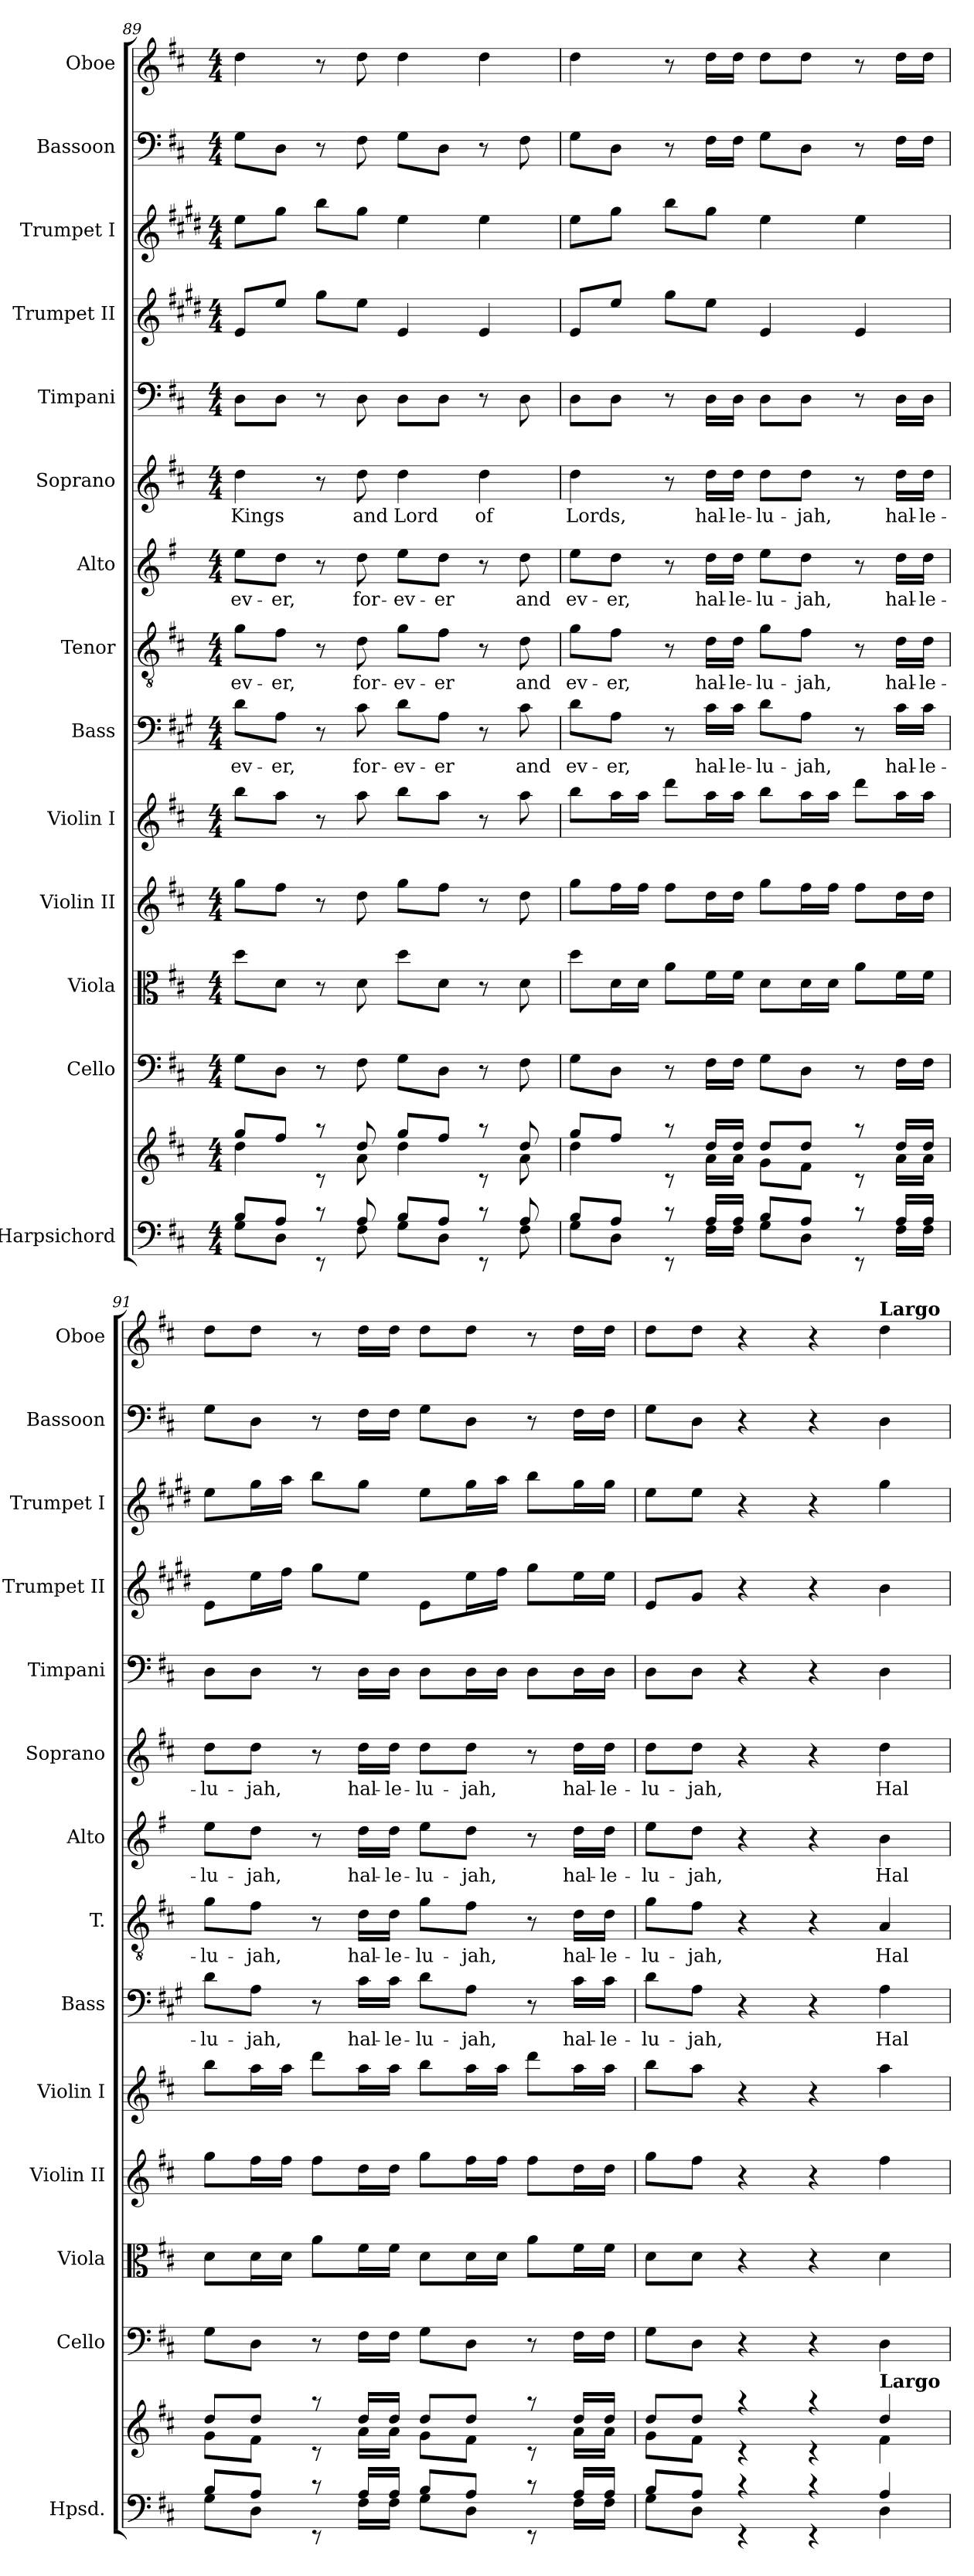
**kern	**kern	**kern	**kern	**kern	**kern	**kern	**text	**kern	**text	**kern	**text	**kern	**text	**kern	**kern	**kern	**kern	**kern
*part14	*part14	*part13	*part12	*part11	*part10	*part9	*part9	*part8	*part8	*part7	*part7	*part6	*part6	*part5	*part4	*part3	*part2	*part1
*staff15	*staff14	*staff13	*staff12	*staff11	*staff10	*staff9	*staff9	*staff8	*staff8	*staff7	*staff7	*staff6	*staff6	*staff5	*staff4	*staff3	*staff2	*staff1
*I"Harpsichord	*	*I"Cello	*I"Viola	*I"Violin II	*I"Violin I	*I"Bass	*	*I"Tenor	*	*I"Alto	*	*I"Soprano	*	*I"Timpani	*I"Trumpet II	*I"Trumpet I	*I"Bassoon	*I"Oboe
*I'Hpsd.	*	*I'Cello	*I'Viola	*I'Violin II	*I'Violin I	*I'Bass	*	*I'T.	*	*I'Alto	*	*I'Soprano	*	*I'Timpani	*I'Trumpet II	*I'Trumpet I	*I'Bassoon	*I'Oboe
*clefF4	*clefG2	*clefF4	*clefC3	*clefG2	*clefG2	*clefF4	*	*clefGv2	*	*clefG2	*	*clefG2	*	*clefF4	*clefG2	*clefG2	*clefF4	*clefG2
*	*	*	*	*	*	*ITrd4c7	*	*ITrd7c12	*	*ITrd3c5	*	*	*	*	*ITrd1c2	*ITrd1c2	*	*
*k[f#c#]	*k[f#c#]	*k[f#c#]	*k[f#c#]	*k[f#c#]	*k[f#c#]	*k[f#c#]	*	*k[f#c#]	*	*k[f#c#]	*	*k[f#c#]	*	*k[f#c#]	*k[f#c#]	*k[f#c#]	*k[f#c#]	*k[f#c#]
*D:	*D:	*D:	*D:	*D:	*D:	*D:	*	*D:	*	*D:	*	*D:	*	*D:	*D:	*D:	*D:	*D:
*M4/4	*M4/4	*M4/4	*M4/4	*M4/4	*M4/4	*M4/4	*	*M4/4	*	*M4/4	*	*M4/4	*	*M4/4	*M4/4	*M4/4	*M4/4	*M4/4
=89	=89	=89	=89	=89	=89	=89	=89	=89	=89	=89	=89	=89	=89	=89	=89	=89	=89	=89
*^	*^	*	*	*	*	*	*	*	*	*	*	*	*	*	*	*	*	*
!	!	!	!	!	!	!	!	!	!LO:LY:b	!	!LO:LY:b	!	!LO:LY:b	!	!LO:LY:b	!	!	!	!	!
8B/L	8G\L	8gg/L	4dd\	8G\L	8dd\L	8gg\L	8bb\L	8G\L	ev-	8G\L	ev-	8b\L	ev-	4dd\	Kings	8D\L	8d/L	8dd\L	8G\L	4dd\
!	!	!	!	!	!	!	!	!	!LO:LY:b	!	!LO:LY:b	!	!LO:LY:b	!	!	!	!	!	!	!
8A/J	8D\J	8ff#/J	.	8D\J	8d\J	8ff#\J	8aa\J	8D\J	-er,	8F#\J	-er,	8a\J	-er,	.	.	8D\J	8dd/J	8ff#\J	8D\J	.
8rc	8rEE	8raa	8rc	8r	8r	8r	8r	8r	.	8r	.	8r	.	8r	.	8r	8ff#\L	8aa\L	8r	8r
!	!	!	!	!	!	!	!	!	!LO:LY:b	!	!LO:LY:b	!	!LO:LY:b	!	!LO:LY:b	!	!	!	!	!
8A/	8F#\	8dd/	8a\	8F#\	8d\	8dd\	8aa\	8F#\	for-	8D\	for-	8a\	for-	8dd\	and	8D\	8dd\J	8ff#\J	8F#\	8dd\
!	!	!	!	!	!	!	!	!	!LO:LY:b	!	!LO:LY:b	!	!LO:LY:b	!	!LO:LY:b	!	!	!	!	!
8B/L	8G\L	8gg/L	4dd\	8G\L	8dd\L	8gg\L	8bb\L	8G\L	-ev-	8G\L	-ev-	8b\L	-ev-	4dd\	Lord	8D\L	4d/	4dd\	8G\L	4dd\
!	!	!	!	!	!	!	!	!	!LO:LY:b	!	!LO:LY:b	!	!LO:LY:b	!	!	!	!	!	!	!
8A/J	8D\J	8ff#/J	.	8D\J	8d\J	8ff#\J	8aa\J	8D\J	-er	8F#\J	-er	8a\J	-er	.	.	8D\J	.	.	8D\J	.
!	!	!	!	!	!	!	!	!	!	!	!	!	!	!	!LO:LY:b	!	!	!	!	!
8rc	8rEE	8raa	8rc	8r	8r	8r	8r	8r	.	8r	.	8r	.	4dd\	of	8r	4d/	4dd\	8r	4dd\
!	!	!	!	!	!	!	!	!	!LO:LY:b	!	!LO:LY:b	!	!LO:LY:b	!	!	!	!	!	!	!
8A/	8F#\	8dd/	8a\	8F#\	8d\	8dd\	8aa\	8F#\	and	8D\	and	8a\	and	.	.	8D\	.	.	8F#\	.
=90	=90	=90	=90	=90	=90	=90	=90	=90	=90	=90	=90	=90	=90	=90	=90	=90	=90	=90	=90	=90
!	!	!	!	!	!	!	!	!	!LO:LY:b	!	!LO:LY:b	!	!LO:LY:b	!	!LO:LY:b	!	!	!	!	!
8B/L	8G\L	8gg/L	4dd\	8G\L	8dd\L	8gg\L	8bb\L	8G\L	ev-	8G\L	ev-	8b\L	ev-	4dd\	Lords,	8D\L	8d/L	8dd\L	8G\L	4dd\
!	!	!	!	!	!	!	!	!	!LO:LY:b	!	!LO:LY:b	!	!LO:LY:b	!	!	!	!	!	!	!
8A/J	8D\J	8ff#/J	.	8D\J	16d\L	16ff#\L	16aa\L	8D\J	-er,	8F#\J	-er,	8a\J	-er,	.	.	8D\J	8dd/J	8ff#\J	8D\J	.
.	.	.	.	.	16d\JJ	16ff#\JJ	16aa\JJ	.	.	.	.	.	.	.	.	.	.	.	.	.
8rc	8rEE	8raa	8rc	8r	8a\L	8ff#\L	8ddd\L	8r	.	8r	.	8r	.	8r	.	8r	8ff#\L	8aa\L	8r	8r
!	!	!	!	!	!	!	!	!	!LO:LY:b	!	!LO:LY:b	!	!LO:LY:b	!	!LO:LY:b	!	!	!	!	!
16A/LL	16F#\LL	16dd/LL	16a\LL	16F#\LL	16f#\L	16dd\L	16aa\L	16F#\LL	hal-	16D\LL	hal-	16a\LL	hal-	16dd\LL	hal-	16D\LL	8dd\J	8ff#\J	16F#\LL	16dd\LL
!	!	!	!	!	!	!	!	!	!LO:LY:b	!	!LO:LY:b	!	!LO:LY:b	!	!LO:LY:b	!	!	!	!	!
16A/JJ	16F#\JJ	16dd/JJ	16a\JJ	16F#\JJ	16f#\JJ	16dd\JJ	16aa\JJ	16F#\JJ	-le-	16D\JJ	-le-	16a\JJ	-le-	16dd\JJ	-le-	16D\JJ	.	.	16F#\JJ	16dd\JJ
!	!	!	!	!	!	!	!	!	!LO:LY:b	!	!LO:LY:b	!	!LO:LY:b	!	!LO:LY:b	!	!	!	!	!
8B/L	8G\L	8dd/L	8g\L	8G\L	8d\L	8gg\L	8bb\L	8G\L	-lu-	8G\L	-lu-	8b\L	-lu-	8dd\L	-lu-	8D\L	4d/	4dd\	8G\L	8dd\L
!	!	!	!	!	!	!	!	!	!LO:LY:b	!	!LO:LY:b	!	!LO:LY:b	!	!LO:LY:b	!	!	!	!	!
8A/J	8D\J	8dd/J	8f#\J	8D\J	16d\L	16ff#\L	16aa\L	8D\J	-jah,	8F#\J	-jah,	8a\J	-jah,	8dd\J	-jah,	8D\J	.	.	8D\J	8dd\J
.	.	.	.	.	16d\JJ	16ff#\JJ	16aa\JJ	.	.	.	.	.	.	.	.	.	.	.	.	.
8rc	8rEE	8raa	8rc	8r	8a\L	8ff#\L	8ddd\L	8r	.	8r	.	8r	.	8r	.	8r	4d/	4dd\	8r	8r
!	!	!	!	!	!	!	!	!	!LO:LY:b	!	!LO:LY:b	!	!LO:LY:b	!	!LO:LY:b	!	!	!	!	!
16A/LL	16F#\LL	16dd/LL	16a\LL	16F#\LL	16f#\L	16dd\L	16aa\L	16F#\LL	hal-	16D\LL	hal-	16a\LL	hal-	16dd\LL	hal-	16D\LL	.	.	16F#\LL	16dd\LL
!	!	!	!	!	!	!	!	!	!LO:LY:b	!	!LO:LY:b	!	!LO:LY:b	!	!LO:LY:b	!	!	!	!	!
16A/JJ	16F#\JJ	16dd/JJ	16a\JJ	16F#\JJ	16f#\JJ	16dd\JJ	16aa\JJ	16F#\JJ	-le-	16D\JJ	-le-	16a\JJ	-le-	16dd\JJ	-le-	16D\JJ	.	.	16F#\JJ	16dd\JJ
!!LO:PB:g=z
=91	=91	=91	=91	=91	=91	=91	=91	=91	=91	=91	=91	=91	=91	=91	=91	=91	=91	=91	=91	=91
!	!	!	!	!	!	!	!	!	!LO:LY:b	!	!LO:LY:b	!	!LO:LY:b	!	!LO:LY:b	!	!	!	!	!
8B/L	8G\L	8dd/L	8g\L	8G\L	8d\L	8gg\L	8bb\L	8G\L	-lu-	8G\L	-lu-	8b\L	-lu-	8dd\L	-lu-	8D\L	8d\L	8dd\L	8G\L	8dd\L
!	!	!	!	!	!	!	!	!	!LO:LY:b	!	!LO:LY:b	!	!LO:LY:b	!	!LO:LY:b	!	!	!	!	!
8A/J	8D\J	8dd/J	8f#\J	8D\J	16d\L	16ff#\L	16aa\L	8D\J	-jah,	8F#\J	-jah,	8a\J	-jah,	8dd\J	-jah,	8D\J	16dd\L	16ff#\L	8D\J	8dd\J
.	.	.	.	.	16d\JJ	16ff#\JJ	16aa\JJ	.	.	.	.	.	.	.	.	.	16ee\JJ	16gg\JJ	.	.
8rc	8rEE	8raa	8rc	8r	8a\L	8ff#\L	8ddd\L	8r	.	8r	.	8r	.	8r	.	8r	8ff#\L	8aa\L	8r	8r
!	!	!	!	!	!	!	!	!	!LO:LY:b	!	!LO:LY:b	!	!LO:LY:b	!	!LO:LY:b	!	!	!	!	!
16A/LL	16F#\LL	16dd/LL	16a\LL	16F#\LL	16f#\L	16dd\L	16aa\L	16F#\LL	hal-	16D\LL	hal-	16a\LL	hal-	16dd\LL	hal-	16D\LL	8dd\J	8ff#\J	16F#\LL	16dd\LL
!	!	!	!	!	!	!	!	!	!LO:LY:b	!	!LO:LY:b	!	!LO:LY:b	!	!LO:LY:b	!	!	!	!	!
16A/JJ	16F#\JJ	16dd/JJ	16a\JJ	16F#\JJ	16f#\JJ	16dd\JJ	16aa\JJ	16F#\JJ	-le-	16D\JJ	-le-	16a\JJ	-le-	16dd\JJ	-le-	16D\JJ	.	.	16F#\JJ	16dd\JJ
!	!	!	!	!	!	!	!	!	!LO:LY:b	!	!LO:LY:b	!	!LO:LY:b	!	!LO:LY:b	!	!	!	!	!
8B/L	8G\L	8dd/L	8g\L	8G\L	8d\L	8gg\L	8bb\L	8G\L	-lu-	8G\L	-lu-	8b\L	-lu-	8dd\L	-lu-	8D\L	8d\L	8dd\L	8G\L	8dd\L
!	!	!	!	!	!	!	!	!	!LO:LY:b	!	!LO:LY:b	!	!LO:LY:b	!	!LO:LY:b	!	!	!	!	!
8A/J	8D\J	8dd/J	8f#\J	8D\J	16d\L	16ff#\L	16aa\L	8D\J	-jah,	8F#\J	-jah,	8a\J	-jah,	8dd\J	-jah,	16D\L	16dd\L	16ff#\L	8D\J	8dd\J
.	.	.	.	.	16d\JJ	16ff#\JJ	16aa\JJ	.	.	.	.	.	.	.	.	16D\JJ	16ee\JJ	16gg\JJ	.	.
8rc	8rEE	8raa	8rc	8r	8a\L	8ff#\L	8ddd\L	8r	.	8r	.	8r	.	8r	.	8D\L	8ff#\L	8aa\L	8r	8r
!	!	!	!	!	!	!	!	!	!LO:LY:b	!	!LO:LY:b	!	!LO:LY:b	!	!LO:LY:b	!	!	!	!	!
16A/LL	16F#\LL	16dd/LL	16a\LL	16F#\LL	16f#\L	16dd\L	16aa\L	16F#\LL	hal-	16D\LL	hal-	16a\LL	hal-	16dd\LL	hal-	16D\L	16dd\L	16ff#\L	16F#\LL	16dd\LL
!	!	!	!	!	!	!	!	!	!LO:LY:b	!	!LO:LY:b	!	!LO:LY:b	!	!LO:LY:b	!	!	!	!	!
16A/JJ	16F#\JJ	16dd/JJ	16a\JJ	16F#\JJ	16f#\JJ	16dd\JJ	16aa\JJ	16F#\JJ	-le-	16D\JJ	-le-	16a\JJ	-le-	16dd\JJ	-le-	16D\JJ	16dd\JJ	16ff#\JJ	16F#\JJ	16dd\JJ
=92	=92	=92	=92	=92	=92	=92	=92	=92	=92	=92	=92	=92	=92	=92	=92	=92	=92	=92	=92	=92
!	!	!	!	!	!	!	!	!	!LO:LY:b	!	!LO:LY:b	!	!LO:LY:b	!	!LO:LY:b	!	!	!	!	!
8B/L	8G\L	8dd/L	8g\L	8G\L	8d\L	8gg\L	8bb\L	8G\L	-lu-	8G\L	-lu-	8b\L	-lu-	8dd\L	-lu-	8D\L	8d/L	8dd\L	8G\L	8dd\L
!	!	!	!	!	!	!	!	!	!LO:LY:b	!	!LO:LY:b	!	!LO:LY:b	!	!LO:LY:b	!	!	!	!	!
8A/J	8D\J	8dd/J	8f#\J	8D\J	8d\J	8ff#\J	8aa\J	8D\J	-jah,	8F#\J	-jah,	8a\J	-jah,	8dd\J	-jah,	8D\J	8f#/J	8dd\J	8D\J	8dd\J
4rc	4rEE	4raa	4rc	4r	4r	4r	4r	4r	.	4r	.	4r	.	4r	.	4r	4r	4r	4r	4r
4rc	4rEE	4raa	4rc	4r	4r	4r	4r	4r	.	4r	.	4r	.	4r	.	4r	4r	4r	4r	4r
*	*	*MM50	*	*	*	*	*	*	*	*	*	*	*	*	*	*	*	*	*	*MM50
!	!	!	!	!	!	!	!	!	!	!	!	!	!	!	!	!	!	!	!	!LO:TX:a:B:t=Largo
!	!	!LO:TX:a:B:t=Largo	!	!	!	!	!	!	!	!	!	!	!	!	!	!	!	!	!	!
!	!	!	!	!	!	!	!	!	!LO:LY:b	!	!LO:LY:b	!	!LO:LY:b	!	!LO:LY:b	!	!	!	!	!
4A/	4D\	4dd/	4f#\	4D\	4d\	4ff#\	4aa\	4D\	Hal-	4AA/	Hal-	4f#\	Hal-	4dd\	Hal-	4D\	4a\	4ff#\	4D\	4dd\
*v	*v	*	*	*	*	*	*	*	*	*	*	*	*	*	*	*	*	*	*	*
*	*v	*v	*	*	*	*	*	*	*	*	*	*	*	*	*	*	*	*	*
=	=	=	=	=	=	=	=	=	=	=	=	=	=	=	=	=	=	=
*-	*-	*-	*-	*-	*-	*-	*-	*-	*-	*-	*-	*-	*-	*-	*-	*-	*-	*-
